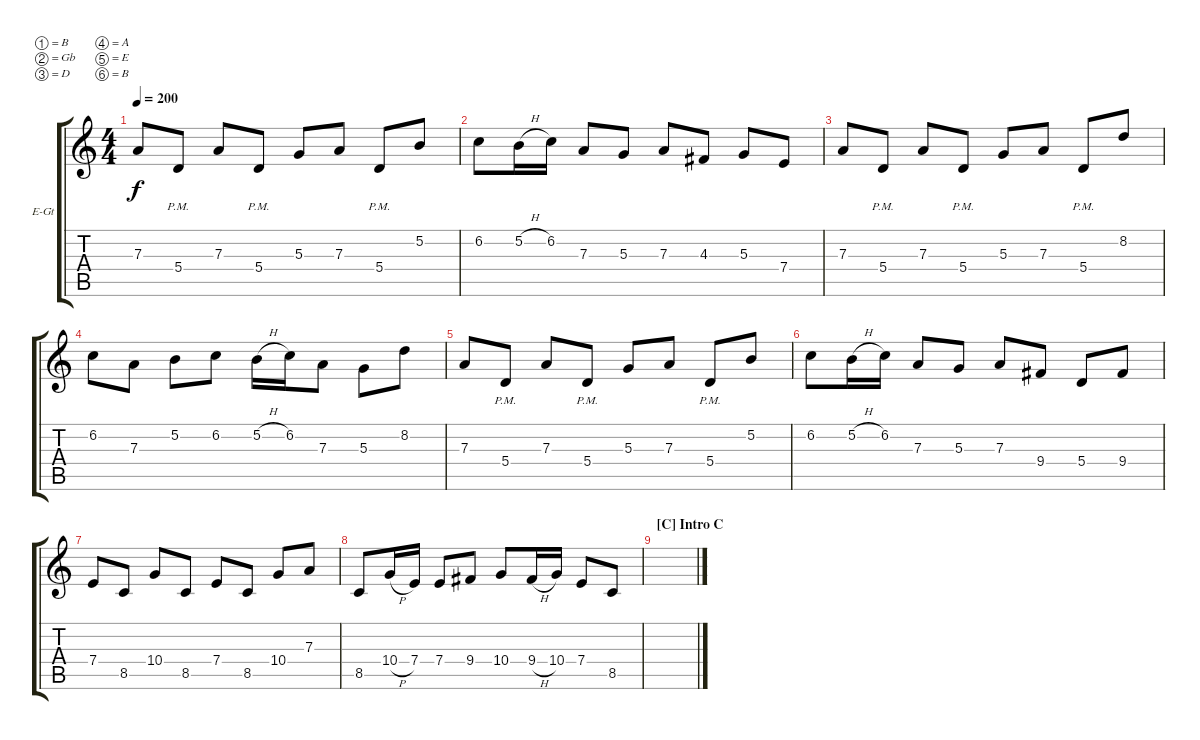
\defaultSystemsLayout 4
\bracketExtendMode groupsimilarinstruments
\firstSystemTrackNameOrientation horizontal
\otherSystemsTrackNameOrientation horizontal
\track ("Lead Melody Guitar" "E-Gt") {instrument overdrivenguitar}
\staff {score tabs}
\tuning (B3 Gb3 D3 A2 E2 B1)
\ts (4 4)
\tempo 200
\clef g2
\scale
0.333333
\ks c
7.3.8{dy f} 5.4{pm}.8 7.3.8 5.4{pm}.8 5.3.8 7.3.8 5.4{pm}.8 5.2.8 |
\scale
0.333333 6.2.8 5.2{h}.16 6.2.16 7.3.8 5.3.8 7.3.8 4.3.8 5.3.8 7.4.8 |
\scale
0.333333 7.3.8 5.4{pm}.8 7.3.8 5.4{pm}.8 5.3.8 7.3.8 5.4{pm}.8 8.2.8 |
\scale
0.333333 6.2.8 7.3.8 5.2.8 6.2.8 5.2{h}.16 6.2.16 7.3.8 5.3.8 8.2.8 |
\scale
0.333333 7.3.8 5.4{pm}.8 7.3.8 5.4{pm}.8 5.3.8 7.3.8 5.4{pm}.8 5.2.8 |
\scale
0.333333 6.2.8 5.2{h}.16 6.2.16 7.3.8 5.3.8 7.3.8 9.4.8 5.4.8 9.4.8 |
\scale
0.333333 7.4.8 8.5.8 10.4.8 8.5.8 7.4.8 8.5.8 10.4.8 7.3.8 |
\scale
0.333333 8.5.8 10.4{h}.16 7.4.16 7.4.8 9.4.8 10.4.8 9.4{h}.16 10.4.16 7.4.8 8.5.8 |
\section ("C" "Intro C")
\scale
0.333333 |
\scale
0.333333 |
\scale
0.333333 |
\scale
0.333333 |
\scale
0.333333 |
\scale
0.333333 |
\scale
0.333333 |
\scale
0.333333
